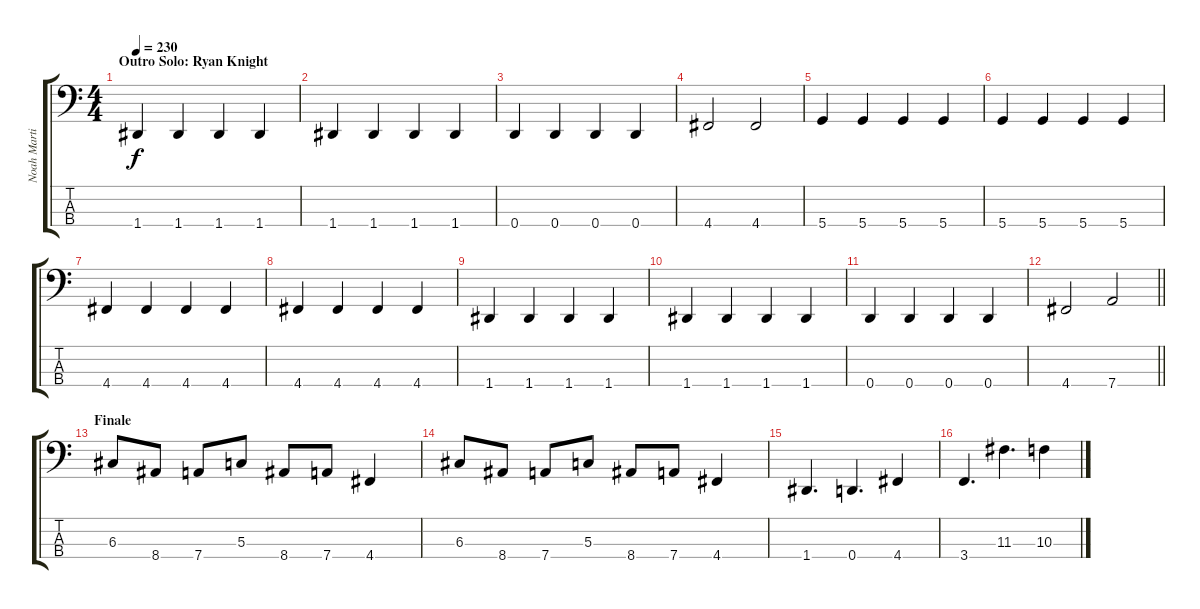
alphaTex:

\track ("Noah Martin" "Noah Marti") {instrument electricbassfinger}
\staff {score tabs}
\tuning (F2 C2 G1 D1) {hide}
\ts (4 4)
\section ("" "Outro Solo: Ryan Knight")
\tempo 230
\clef f4
\ks c
1.4.4{dy f} 1.4.4 1.4.4 1.4.4 |
1.4.4 1.4.4 1.4.4 1.4.4 |
0.4.4 0.4.4 0.4.4 0.4.4 |
4.4.2 4.4.2 |
5.4.4 5.4.4 5.4.4 5.4.4 |
5.4.4 5.4.4 5.4.4 5.4.4 |
4.4.4 4.4.4 4.4.4 4.4.4 |
4.4.4 4.4.4 4.4.4 4.4.4 |
1.4.4 1.4.4 1.4.4 1.4.4 |
1.4.4 1.4.4 1.4.4 1.4.4 |
0.4.4 0.4.4 0.4.4 0.4.4 |
\barLineRight lightlight
4.4.2 7.4.2 |
\section ("" "Finale")
6.3.8 8.4.8 7.4.8 5.3.8 8.4.8 7.4.8 4.4.4 |
6.3.8 8.4.8 7.4.8 5.3.8 8.4.8 7.4.8 4.4.4 |
1.4.4{d} 0.4.4{d} 4.4.4 |
3.4.4{d} 11.3.4{d} 10.3.4
